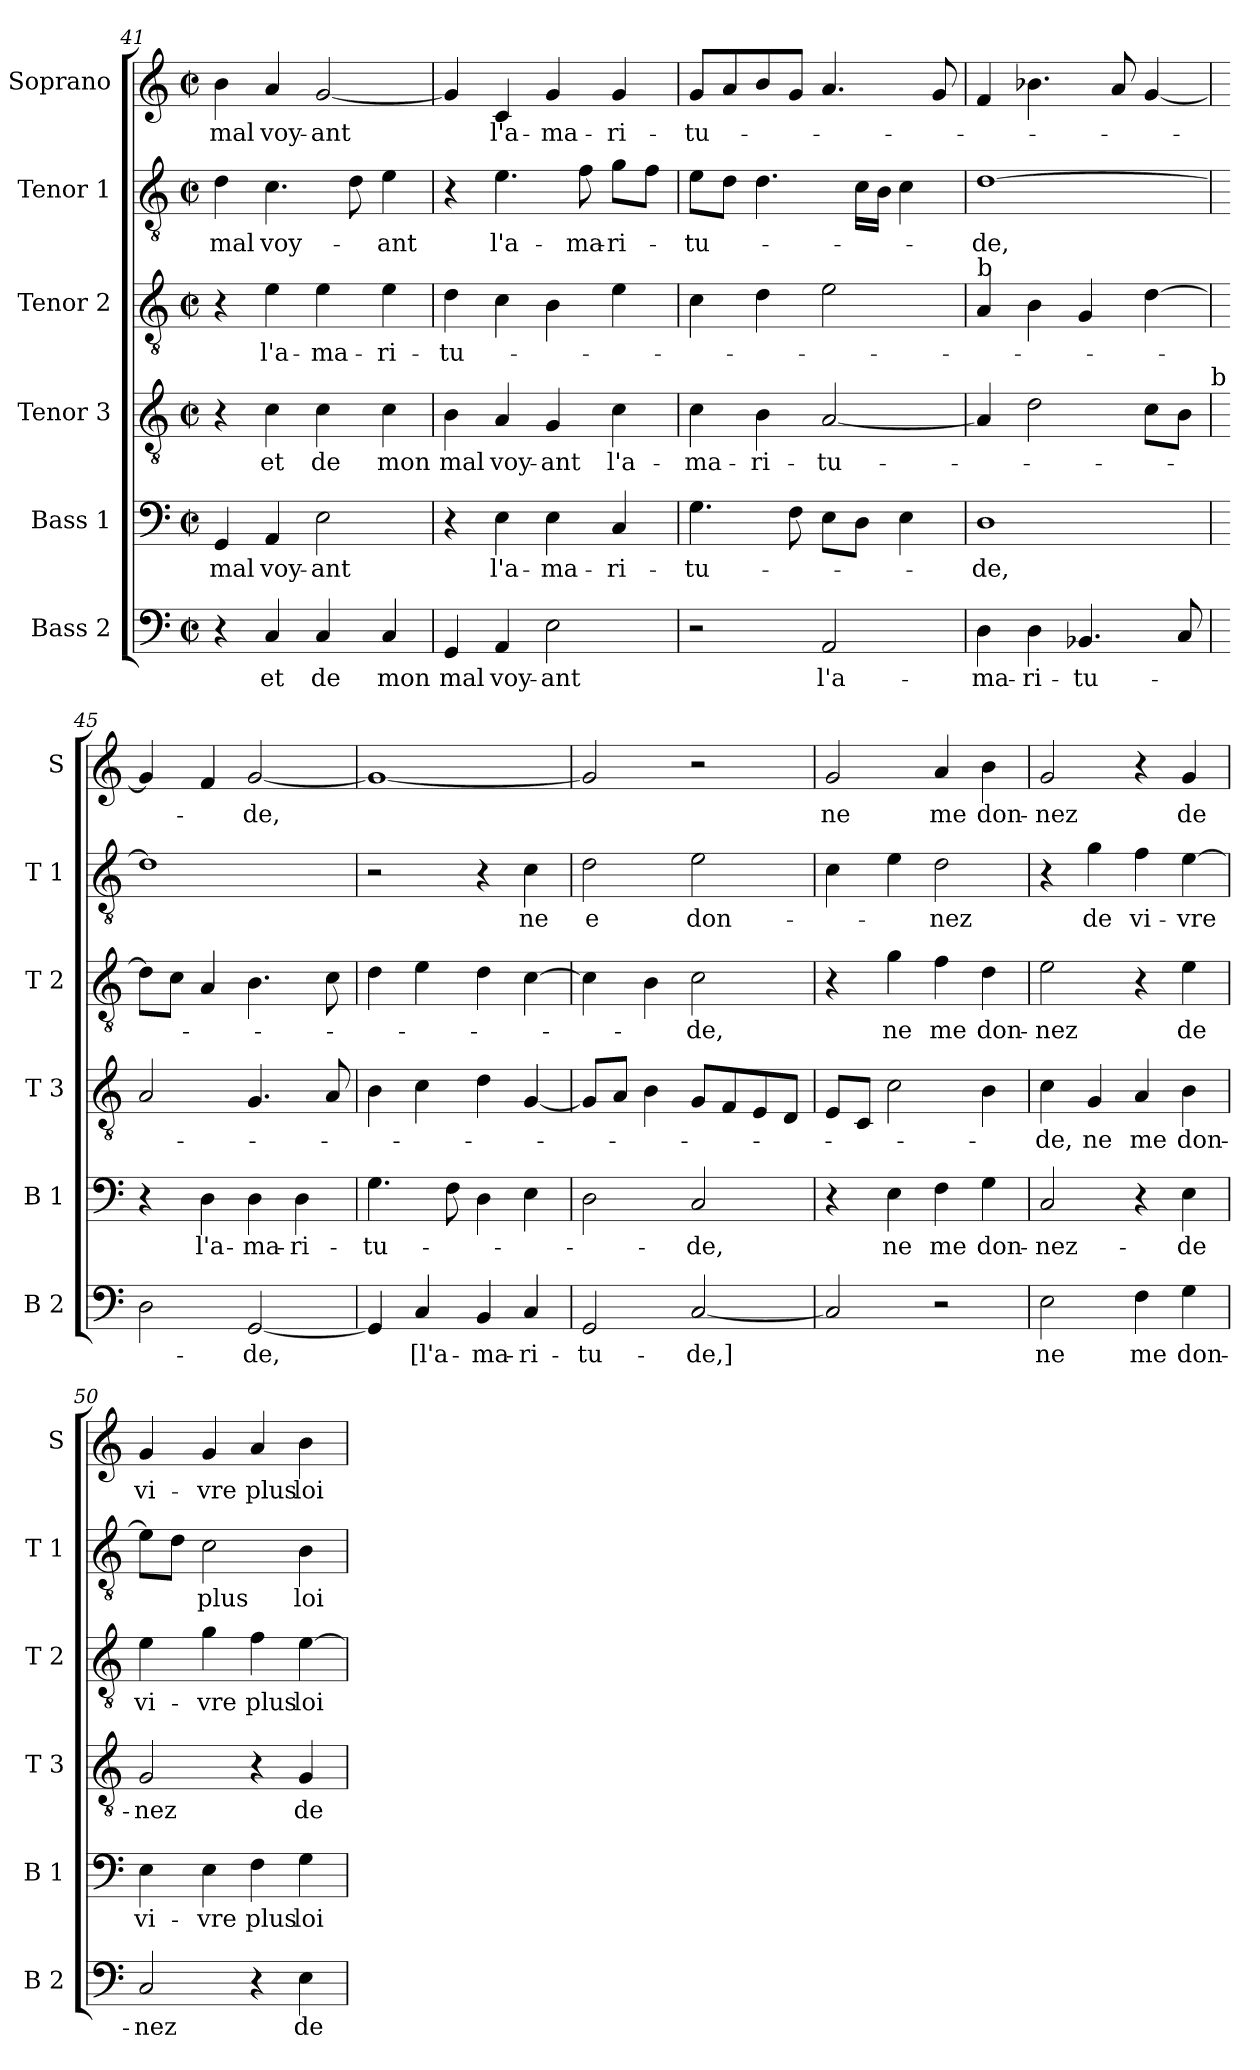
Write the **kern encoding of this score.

**kern	**text	**kern	**text	**kern	**text	**kern	**text	**kern	**text	**kern	**text
*part6	*part6	*part5	*part5	*part4	*part4	*part3	*part3	*part2	*part2	*part1	*part1
*staff6	*staff6	*staff5	*staff5	*staff4	*staff4	*staff3	*staff3	*staff2	*staff2	*staff1	*staff1
*I"Bass 2	*	*I"Bass 1	*	*I"Tenor 3	*	*I"Tenor 2	*	*I"Tenor 1	*	*I"Soprano	*
*I'B 2	*	*I'B 1	*	*I'T 3	*	*I'T 2	*	*I'T 1	*	*I'S	*
*clefF4	*	*clefF4	*	*clefGv2	*	*clefGv2	*	*clefGv2	*	*clefG2	*
*k[]	*	*k[]	*	*k[]	*	*k[]	*	*k[]	*	*k[]	*
*C:	*	*C:	*	*C:	*	*C:	*	*C:	*	*C:	*
*M2/2	*	*M2/2	*	*M2/2	*	*M2/2	*	*M2/2	*	*M2/2	*
*met(c|)	*	*met(c|)	*	*met(c|)	*	*met(c|)	*	*met(c|)	*	*met(c|)	*
=41	=41	=41	=41	=41	=41	=41	=41	=41	=41	=41	=41
4r	.	4GG/	mal	4r	.	4r	.	4d\	mal	4b\	mal
4C/	et	4AA/	voy-	4c\	et	4e\	l'a-	4.c\	voy-	4a/	voy-
4C/	de	2E\	-ant	4c\	de	4e\	-ma-	.	.	[2g/	-ant
.	.	.	.	.	.	.	.	8d\	.	.	.
4C/	mon	.	.	4c\	mon	4e\	-ri-	4e\	-ant	.	.
!!LO:LB:g=z
=42	=42	=42	=42	=42	=42	=42	=42	=42	=42	=42	=42
4GG/	mal	4r	.	4B\	mal	4d\	-tu-	4r	.	4g/]	.
4AA/	voy-	4E\	l'a-	4A/	voy-	4c\	.	4.e\	l'a-	4c/	l'a-
2E\	-ant	4E\	-ma-	4G/	-ant	4B\	.	.	.	4g/	-ma-
.	.	.	.	.	.	.	.	8f\	-ma-	.	.
.	.	4C/	-ri-	4c\	l'a-	4e\	.	8g\L	-ri-	4g/	-ri-
.	.	.	.	.	.	.	.	8f\J	.	.	.
=43	=43	=43	=43	=43	=43	=43	=43	=43	=43	=43	=43
2r	.	4.G\	-tu-	4c\	-ma-	4c\	.	8e\L	-tu-	8g/L	-tu-
.	.	.	.	.	.	.	.	8d\J	.	8a/	.
.	.	.	.	4B\	-ri-	4d\	.	4.d\	.	8b/	.
.	.	8F\	.	.	.	.	.	.	.	8g/J	.
2AA/	l'a-	8E\L	.	[2A/	-tu-	2e\	.	.	.	4.a/	.
.	.	8D\J	.	.	.	.	.	16c\LL	.	.	.
.	.	.	.	.	.	.	.	16B\JJ	.	.	.
.	.	4E\	.	.	.	.	.	4c\	.	.	.
.	.	.	.	.	.	.	.	.	.	8g/	.
=44	=44	=44	=44	=44	=44	=44	=44	=44	=44	=44	=44
!	!	!	!	!	!	!LO:TX:a:t=b	!	!	!	!	!
4D\	-ma-	1D	-de,	4A/]	.	4A/	.	[1d	-de,	4f/	.
4D\	-ri-	.	.	2d\	.	4B\	.	.	.	4.b-X\	.
4.BB-X/	-tu-	.	.	.	.	4G/	.	.	.	.	.
.	.	.	.	.	.	.	.	.	.	8a/	.
.	.	.	.	8c\L	.	[4d\	.	.	.	[4g/	.
8C/	.	.	.	8B\J	.	.	.	.	.	.	.
!	!	!	!	!LO:TX:a:t=b	!	!	!	!	!	!	!
=45	=45	=45	=45	=45	=45	=45	=45	=45	=45	=45	=45
2D\	.	4r	.	2A/	.	8d\L]	.	1d]	.	4g/]	.
.	.	.	.	.	.	8c\J	.	.	.	.	.
.	.	4D\	l'a-	.	.	4A/	.	.	.	4f/	.
[2GG/	-de,	4D\	-ma-	4.G/	.	4.B\	.	.	.	[2g/	-de,
.	.	4D\	-ri-	.	.	.	.	.	.	.	.
.	.	.	.	8A/	.	8c\	.	.	.	.	.
=46	=46	=46	=46	=46	=46	=46	=46	=46	=46	=46	=46
4GG/]	.	4.G\	-tu-	4B\	.	4d\	.	2r	.	1g_	.
4C/	[l'a-	.	.	4c\	.	4e\	.	.	.	.	.
.	.	8F\	.	.	.	.	.	.	.	.	.
4BB/	-ma-	4D\	.	4d\	.	4d\	.	4r	.	.	.
4C/	-ri-	4E\	.	[4G/	.	[4c\	.	4c\	ne	.	.
=47	=47	=47	=47	=47	=47	=47	=47	=47	=47	=47	=47
2GG/	-tu-	2D\	.	8G/L]	.	4c\]	.	2d\	e	2g/]	.
.	.	.	.	8A/J	.	.	.	.	.	.	.
.	.	.	.	4B\	.	4B\	.	.	.	.	.
[2C/	-de,]	2C/	-de,	8G/L	.	2c\	-de,	2e\	don-	2r	.
.	.	.	.	8F/	.	.	.	.	.	.	.
.	.	.	.	8E/	.	.	.	.	.	.	.
.	.	.	.	8D/J	.	.	.	.	.	.	.
!!LO:PB:g=z
=48	=48	=48	=48	=48	=48	=48	=48	=48	=48	=48	=48
2C/]	.	4r	.	8E/L	.	4r	.	4c\	.	2g/	ne
.	.	.	.	8C/J	.	.	.	.	.	.	.
.	.	4E\	ne	2c\	.	4g\	ne	4e\	.	.	.
2r	.	4F\	me	.	.	4f\	me	2d\	-nez	4a/	me
.	.	4G\	don-	4B\	.	4d\	don-	.	.	4b\	don-
=49	=49	=49	=49	=49	=49	=49	=49	=49	=49	=49	=49
2E\	ne	2C/	-nez-	4c\	-de,	2e\	-nez	4r	.	2g/	-nez
.	.	.	.	4G/	ne	.	.	4g\	de	.	.
4F\	me	4r	.	4A/	me	4r	.	4f\	vi-	4r	.
4G\	don-	4E\	-de	4B\	don-	4e\	de	[4e\	-vre	4g/	de
=50	=50	=50	=50	=50	=50	=50	=50	=50	=50	=50	=50
2C/	-nez	4E\	vi-	2G/	-nez	4e\	vi-	8e\L]	.	4g/	vi-
.	.	.	.	.	.	.	.	8d\J	.	.	.
.	.	4E\	-vre	.	.	4g\	-vre	2c\	plus	4g/	-vre
4r	.	4F\	plus	4r	.	4f\	plus	.	.	4a/	plus
4E\	de	4G\	loi-	4G/	de	[4e\	loi-	4B\	loi-	4b\	loi-
=	=	=	=	=	=	=	=	=	=	=	=
*-	*-	*-	*-	*-	*-	*-	*-	*-	*-	*-	*-
